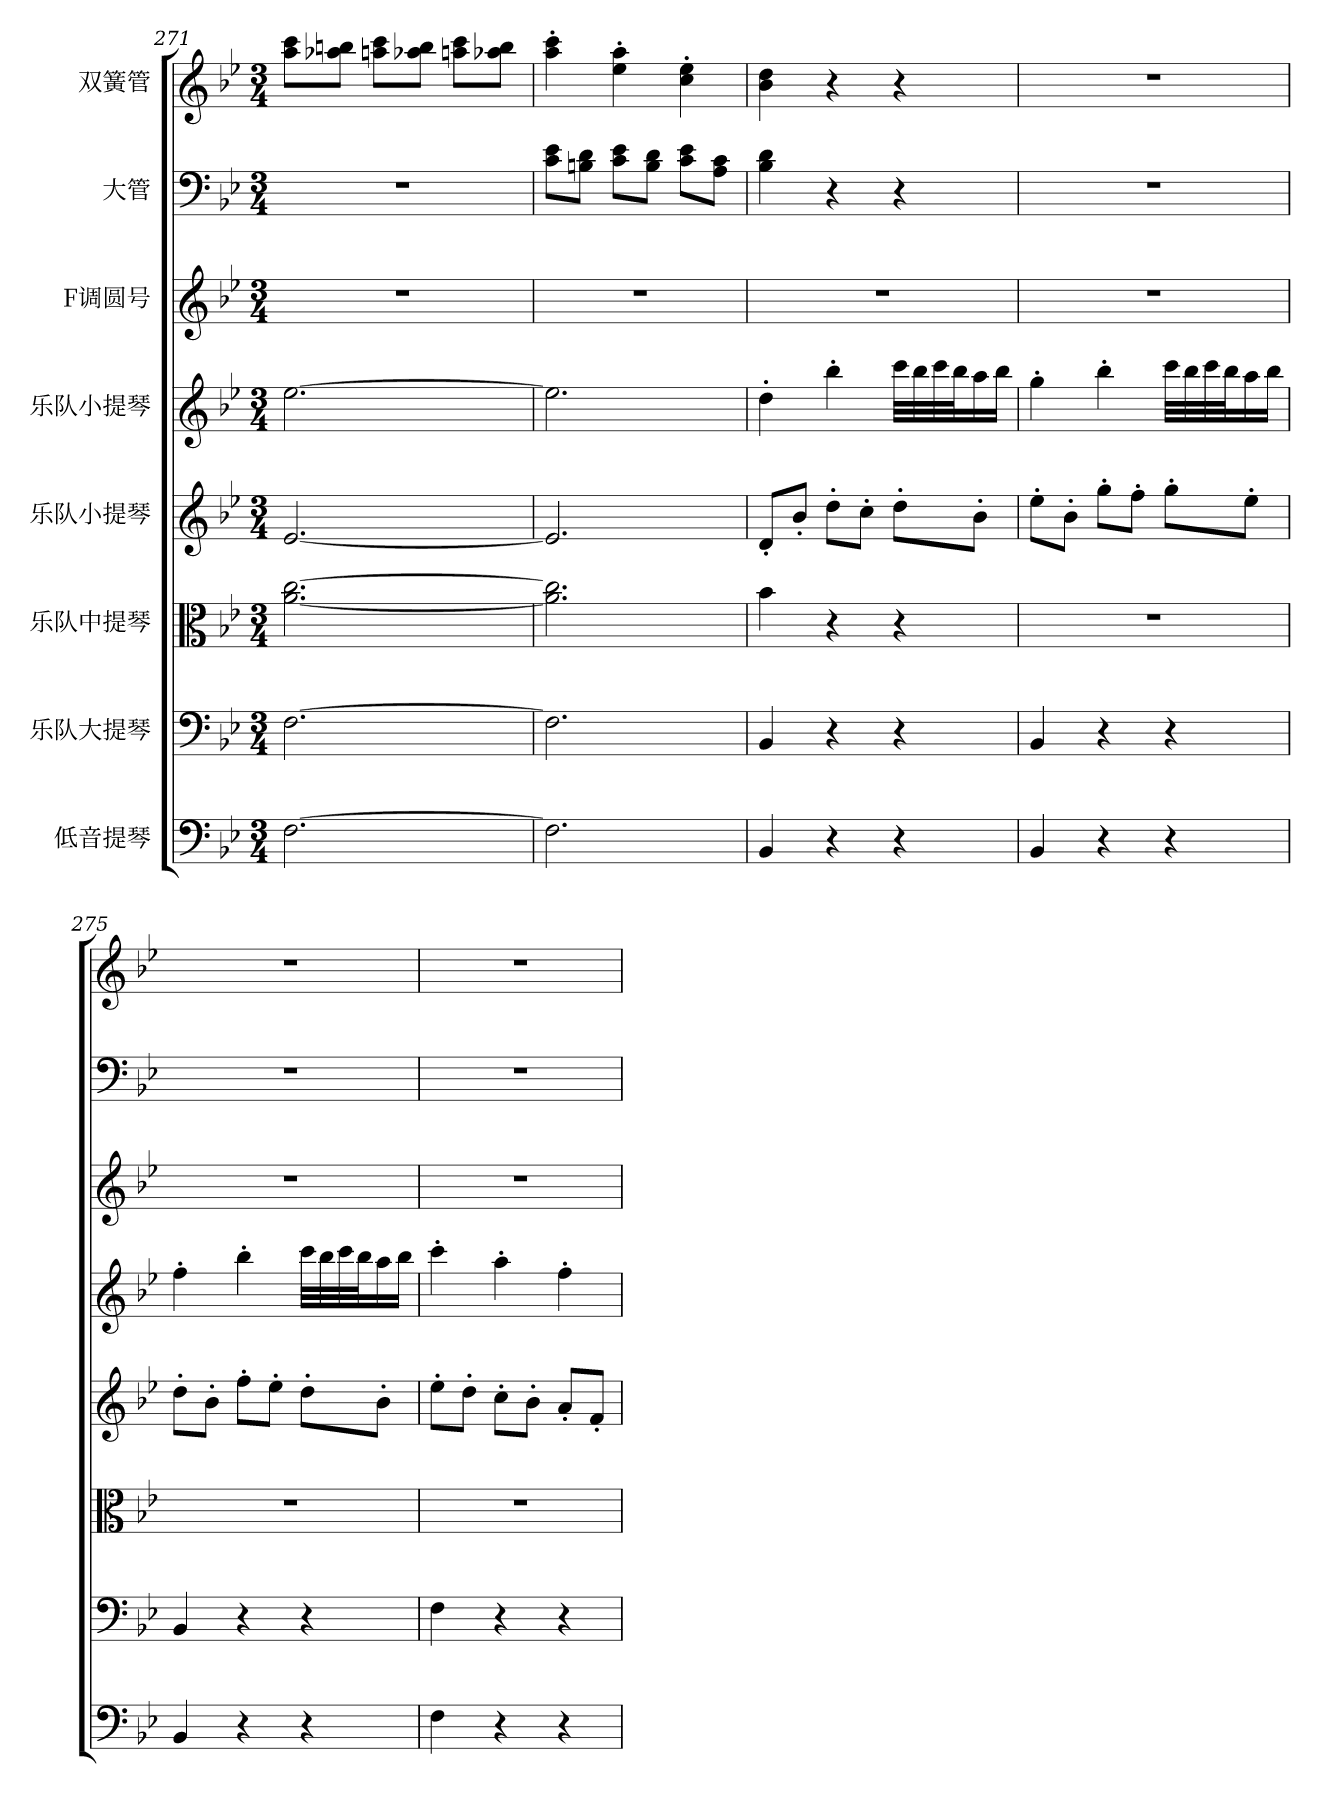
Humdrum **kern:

**kern	**kern	**kern	**kern	**kern	**kern	**kern	**kern
*part8	*part7	*part6	*part5	*part4	*part3	*part2	*part1
*staff8	*staff7	*staff6	*staff5	*staff4	*staff3	*staff2	*staff1
*I"低音提琴	*I"乐队大提琴	*I"乐队中提琴	*I"乐队小提琴	*I"乐队小提琴	*I"F调圆号	*I"大管	*I"双簧管
*clefF4	*clefF4	*clefC3	*clefG2	*clefG2	*clefG2	*clefF4	*clefG2
*ITrd7c12	*	*	*	*	*ITrd4c7	*	*
*k[b-e-]	*k[b-e-]	*k[b-e-]	*k[b-e-]	*k[b-e-]	*k[b-e-a-]	*k[b-e-]	*k[b-e-]
*M3/4	*M3/4	*M3/4	*M3/4	*M3/4	*M3/4	*M3/4	*M3/4
=271	=271	=271	=271	=271	=271	=271	=271
[2.FF\	[2.F\	[2.a\ [2.cc\	[2.e-/	[2.ee-\	2.r	2.r	8aa\ 8ccc\L
.	.	.	.	.	.	.	8aa-X\ 8bbn\J
.	.	.	.	.	.	.	8aan\ 8ccc\L
.	.	.	.	.	.	.	8aa-X\ 8bb\J
.	.	.	.	.	.	.	8aan\ 8ccc\L
.	.	.	.	.	.	.	8aa-X\ 8bb\J
=272	=272	=272	=272	=272	=272	=272	=272
2.FF\]	2.F\]	2.a\] 2.cc\]	2.e-/]	2.ee-\]	2.r	8c\ 8e-\L	4aa\' 4ccc\'
.	.	.	.	.	.	8Bn\ 8d\J	.
.	.	.	.	.	.	8c\ 8e-\L	4ee-\' 4aa\'
.	.	.	.	.	.	8B\ 8d\J	.
.	.	.	.	.	.	8c\ 8e-\L	4cc\' 4ee-\'
.	.	.	.	.	.	8A\ 8c\J	.
=273	=273	=273	=273	=273	=273	=273	=273
4BBB-/	4BB-/	4b-\	8d'/L	4dd'\	2.r	4B-\ 4d\	4b-\ 4dd\
.	.	.	8b-'/J	.	.	.	.
4r	4r	4r	8dd'\L	4bb-'\	.	4r	4r
.	.	.	8cc'\J	.	.	.	.
4r	4r	4r	8dd'\L	32ccc\LLL	.	4r	4r
.	.	.	.	32bb-\	.	.	.
.	.	.	.	32ccc\	.	.	.
.	.	.	.	32bb-\J	.	.	.
.	.	.	8b-'\J	16aa\	.	.	.
.	.	.	.	16bb-\JJ	.	.	.
!!LO:PB:g=z
=274	=274	=274	=274	=274	=274	=274	=274
4BBB-/	4BB-/	2.r	8ee-'\L	4gg'\	2.r	2.r	2.r
.	.	.	8b-'\J	.	.	.	.
4r	4r	.	8gg'\L	4bb-'\	.	.	.
.	.	.	8ff'\J	.	.	.	.
4r	4r	.	8gg'\L	32ccc\LLL	.	.	.
.	.	.	.	32bb-\	.	.	.
.	.	.	.	32ccc\	.	.	.
.	.	.	.	32bb-\J	.	.	.
.	.	.	8ee-'\J	16aa\	.	.	.
.	.	.	.	16bb-\JJ	.	.	.
=275	=275	=275	=275	=275	=275	=275	=275
4BBB-/	4BB-/	2.r	8dd'\L	4ff'\	2.r	2.r	2.r
.	.	.	8b-'\J	.	.	.	.
4r	4r	.	8ff'\L	4bb-'\	.	.	.
.	.	.	8ee-'\J	.	.	.	.
4r	4r	.	8dd'\L	32ccc\LLL	.	.	.
.	.	.	.	32bb-\	.	.	.
.	.	.	.	32ccc\	.	.	.
.	.	.	.	32bb-\J	.	.	.
.	.	.	8b-'\J	16aa\	.	.	.
.	.	.	.	16bb-\JJ	.	.	.
=276	=276	=276	=276	=276	=276	=276	=276
4FF\	4F\	2.r	8ee-'\L	4ccc'\	2.r	2.r	2.r
.	.	.	8dd'\J	.	.	.	.
4r	4r	.	8cc'\L	4aa'\	.	.	.
.	.	.	8b-'\J	.	.	.	.
4r	4r	.	8a'/L	4ff'\	.	.	.
.	.	.	8f'/J	.	.	.	.
=	=	=	=	=	=	=	=
*-	*-	*-	*-	*-	*-	*-	*-
